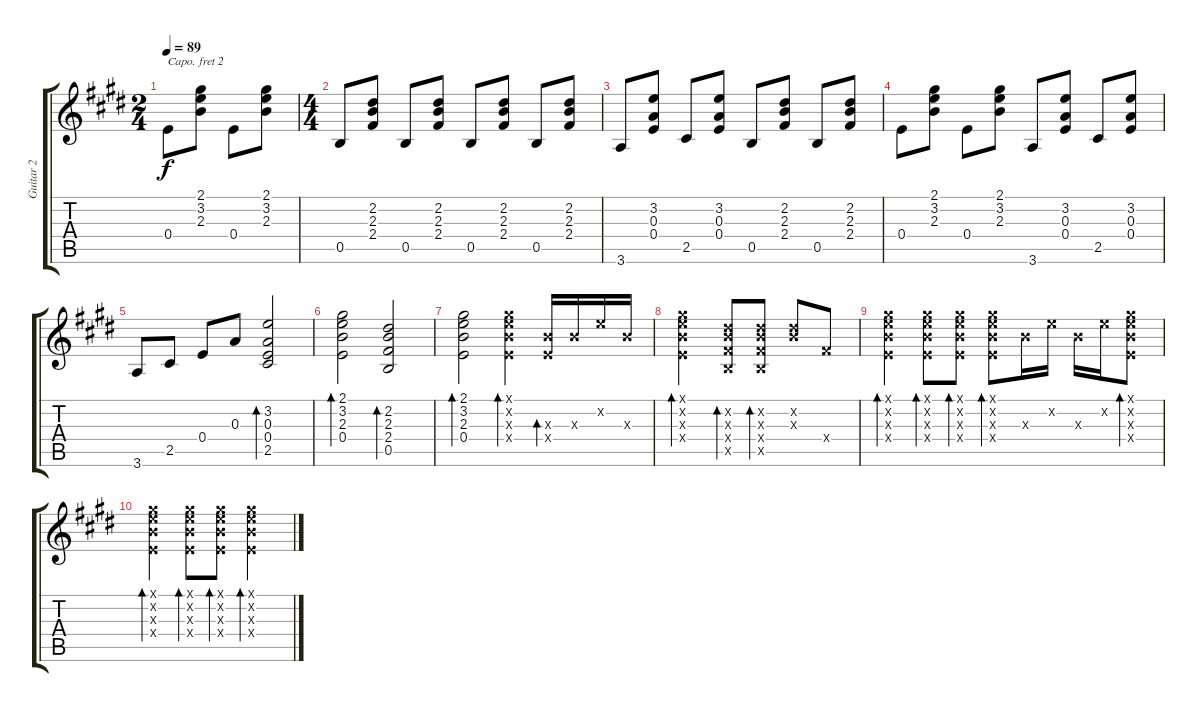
\track ("Guitar 2" "Guitar 2") {instrument acousticguitarsteel}
\staff {score tabs}
\capo 2
\tuning (E4 B3 G3 D3 A2 E2) {hide}
\ts (2 4)
\tempo 89
\clef g2
\ks c#minor
0.4.8{dy f} (2.1 3.2 2.3).8 0.4.8 (2.1 3.2 2.3).8 |
\ts (4 4)
0.5.8 (2.2 2.3 2.4).8 0.5.8 (2.2 2.3 2.4).8 0.5.8 (2.2 2.3 2.4).8 0.5.8 (2.2 2.3 2.4).8 |
\ks e
3.6.8 (3.2 0.3 0.4).8 2.5.8 (3.2 0.3 0.4).8 0.5.8 (2.2 2.3 2.4).8 0.5.8 (2.2 2.3 2.4).8 |
\ks c#minor
0.4.8 (2.1 3.2 2.3).8 0.4.8 (2.1 3.2 2.3).8 3.6.8 (3.2 0.3 0.4).8 2.5.8 (3.2 0.3 0.4).8 |
3.6.8 2.5.8 0.4.8 0.3.8 (3.2 0.3 0.4 2.5).2{bd 30} |
\ks e
(2.1 3.2 2.3 0.4).2{bd 30} (2.2 2.3 2.4 0.5).2{bd 30} |
\ks c#minor
(2.1 3.2 2.3 0.4).2{bd 30} (2.1{x} 3.2{x} 2.3{x} 0.4{x}).4{bd 30} (2.3{x} 0.4{x}).16{bd 30} 2.3{x}.16 3.2{x}.16 2.3{x}.16 |
\ks e
(2.1{x} 3.2{x} 2.3{x} 0.4{x}).2{bd 30} (2.2{x} 2.3{x} 2.4{x} 0.5{x}).8{bd 30} (2.2{x} 2.3{x} 2.4{x} 0.5{x}).8{bd 30} (2.2{x} 2.3{x}).8 2.4{x}.8 |
\ks c#minor
(2.1{x} 3.2{x} 2.3{x} 0.4{x}).4{bd 30} (2.1{x} 3.2{x} 2.3{x} 0.4{x}).8{bd 30} (2.1{x} 3.2{x} 2.3{x} 0.4{x}).8{bd 30} (2.1{x} 3.2{x} 2.3{x} 0.4{x}).8{bd 30} 2.3{x}.16 3.2{x}.16 2.3{x}.16 3.2{x}.16 (2.1{x} 3.2{x} 2.3{x} 0.4{x}).8{bd 30} |
(2.1{x} 3.2{x} 2.3{x} 0.4{x}).4{bd 30} (2.1{x} 3.2{x} 2.3{x} 0.4{x}).8{bd 30} (2.1{x} 3.2{x} 2.3{x} 0.4{x}).8{bd 30} (2.1{x} 3.2{x} 2.3{x} 0.4{x}).2{bd 30}
